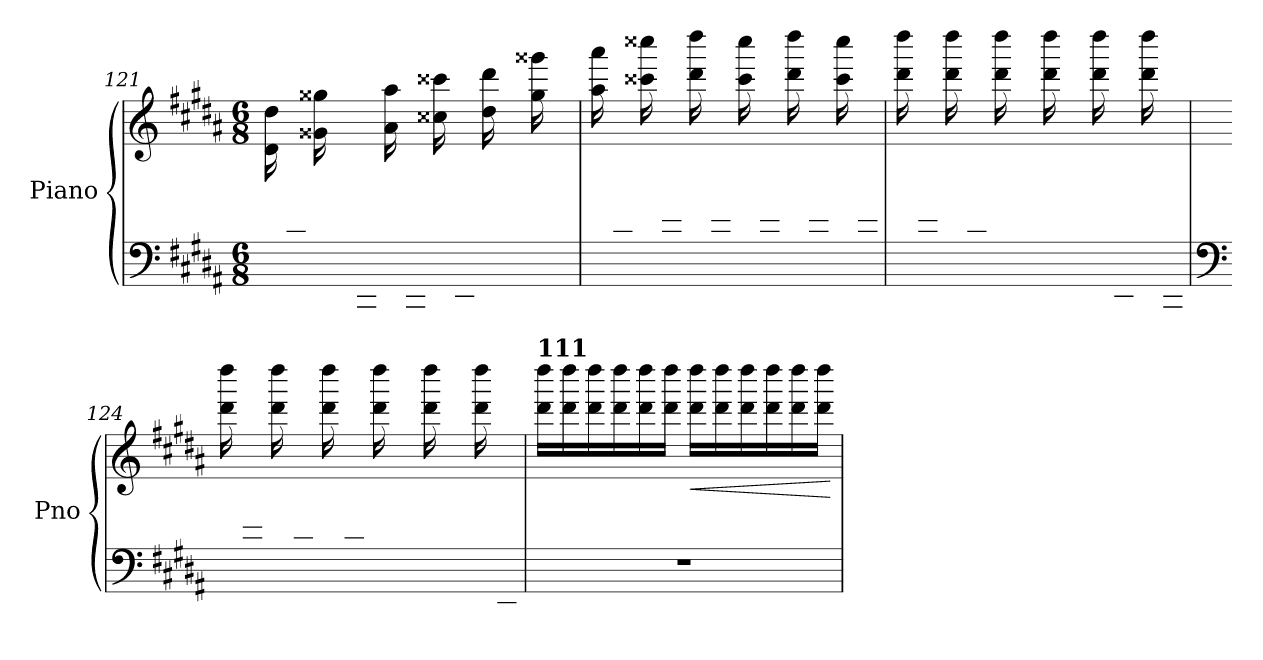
**kern	**kern	**dynam
*part1	*part1	*part1
*staff2	*staff1	*staff1/2
*I"Piano	*	*
*I'Pno	*	*
!!LO:PB:g=z
*clefF4	*clefG2	*
*k[f#c#g#d#a#]	*k[f#c#g#d#a#]	*
*B:	*B:	*
*M6/8	*M6/8	*
=121	=121	=121
*^	*	*
16ryy	2.ryy	16d#\ 16dd#\LL	.
16D#/ 16d#/	.	16ryy	.
16ryy	.	16g##X\ 16gg##X\	.
*clefG2	*	*	*
16G##X/ 16g##/	.	16ryy	.
16ryy	.	16a#\ 16aa#\	.
16A#/ 16a#/	.	16ryy	.
16ryy	.	16cc##X\ 16ccc##X\	.
16c##X/ 16cc##/	.	16ryy	.
16ryy	.	16dd#\ 16ddd#\	.
16d#/ 16dd#/	.	16ryy	.
16ryy	.	16gg##\ 16ggg##X\	.
16g##/ 16gg##/JJ	.	16ryy	.
!!LO:PB:g=z
=122	=122	=122	=122
16ryy	2.ryy	16aa#\ 16aaa#\LL	.
16a#/ 16aa#/	.	16ryy	.
16ryy	.	16ccc##X\ 16cccc##X\	.
16cc##X/ 16ccc##/	.	16ryy	.
16ryy	.	16ddd#\ 16dddd#\	.
16dd#/ 16ddd#/	.	16ryy	.
16ryy	.	16ccc##\ 16cccc##\	.
16cc##/ 16ccc##/	.	16ryy	.
16ryy	.	16ddd#\ 16dddd#\	.
16dd#/ 16ddd#/	.	16ryy	.
16ryy	.	16ccc##\ 16cccc##\	.
16cc##/ 16ccc##/JJ	.	16ryy	.
=123	=123	=123	=123
16ryy	4ryy	16ddd#\ 16dddd#\LL	.
16cc#X/ 16ccc#X/	.	16ryy	.
16ryy	.	16ddd#\ 16dddd#\	.
16a#/ 16aa#/	.	16ryy	.
16ryy	4ryy	16ddd#\ 16dddd#\	.
16f##X/ 16ff##X/	.	16ryy	.
16ryy	.	16ddd#\ 16dddd#\	.
16d#/ 16dd#/	.	16ryy	.
16ryy	8.ryy	16ddd#\ 16dddd#\	.
16c#/ 16cc#/	.	16ryy	.
16ryy	.	16ddd#\ 16dddd#\	.
16A#/ 16a#/JJ	16ryy	16ryy	.
!!LO:LB:g=z
=124	=124	=124	=124
*clefF4	*	*	*
16ryy	2.ryy	16ddd#\ 16dddd#\LL	.
16F##X/ 16f##X/	.	16ryy	.
16ryy	.	16ddd#\ 16dddd#\	.
16D#/ 16d#/	.	16ryy	.
16ryy	.	16ddd#\ 16dddd#\	.
16C#/ 16c#/	.	16ryy	.
16ryy	.	16ddd#\ 16dddd#\	.
16AA#/ 16A#/	.	16ryy	.
16ryy	.	16ddd#\ 16dddd#\	.
16FF##X/ 16F##/	.	16ryy	.
16ryy	.	16ddd#\ 16dddd#\	.
16DD#/ 16D#/JJ	.	16ryy	.
*v	*v	*	*
!!LO:LB:g=z
=125	=125	=125
!	!LO:TX:a:B:t=111	!
2.r	16ddd#\ 16dddd#\LL	.
.	16ddd#\ 16dddd#\	.
.	16ddd#\ 16dddd#\	.
.	16ddd#\ 16dddd#\	.
.	16ddd#\ 16dddd#\	.
.	16ddd#\ 16dddd#\JJ	.
!	!	!LO:HP:b
.	16ddd#\ 16dddd#\LL	<
.	16ddd#\ 16dddd#\	.
.	16ddd#\ 16dddd#\	.
.	16ddd#\ 16dddd#\	.
.	16ddd#\ 16dddd#\	.
.	16ddd#\ 16dddd#\JJ	.
.	.	[
=	=	=
*-	*-	*-
